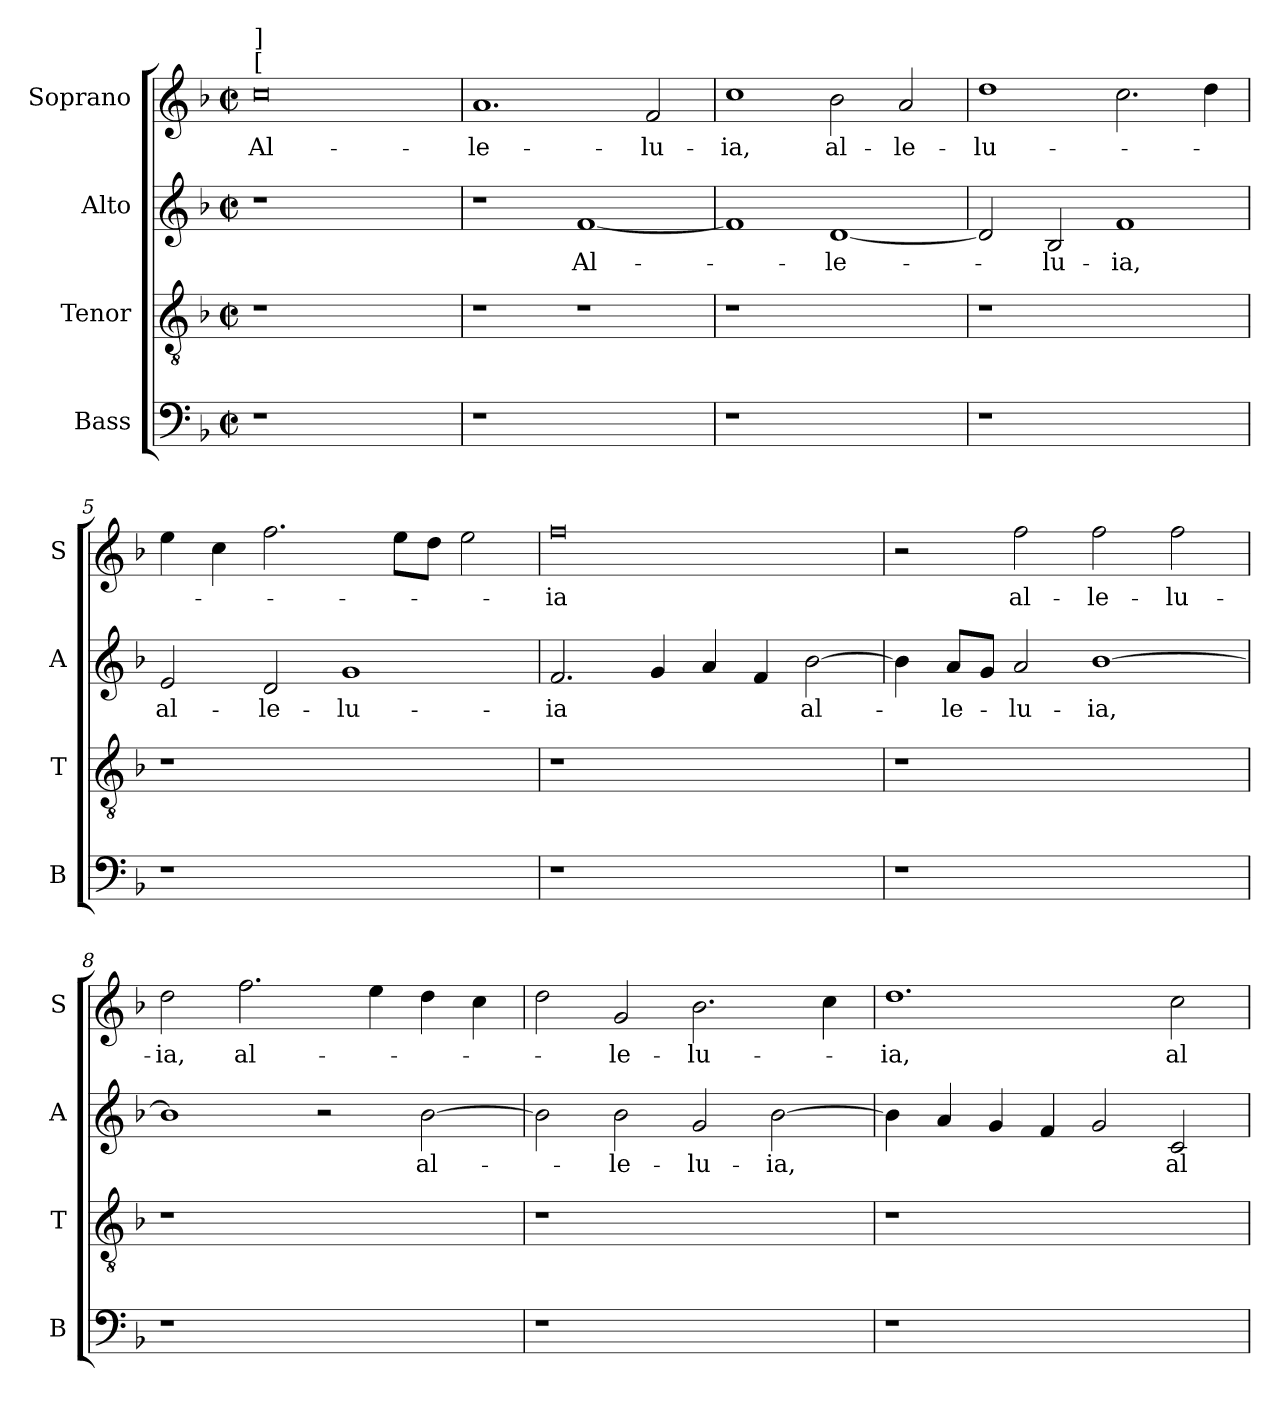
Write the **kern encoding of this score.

**kern	**kern	**kern	**text	**kern	**text
*part4	*part3	*part2	*part2	*part1	*part1
*staff4	*staff3	*staff2	*staff2	*staff1	*staff1
*I"Bass	*I"Tenor	*I"Alto	*	*I"Soprano	*
*I'B	*I'T	*I'A	*	*I'S	*
*clefF4	*clefGv2	*clefG2	*	*clefG2	*
*k[b-]	*k[b-]	*k[b-]	*	*k[b-]	*
*F:	*F:	*F:	*	*F:	*
*M2/2	*M2/2	*M2/2	*	*M2/2	*
*met(c|)	*met(c|)	*met(c|)	*	*met(c|)	*
*MM200	*MM200	*MM200	*	*MM200	*
=1	=1	=1	=1	=1	=1
!	!	!	!	!LO:TX:a:t=[	!
!	!	!	!	!LO:TX:a:t=]	!
!	!	!	!	!	!LO:LY:b
1r	1r	1r	.	0cc	Al-
1ryy	1ryy	1ryy	.	.	.
=2	=2	=2	=2	=2	=2
!	!	!	!	!	!LO:LY:b
1r	1r	1r	.	1.a	-le-
!	!	!	!LO:LY:b	!	!
1ryy	1r	[1f	Al-	.	.
!	!	!	!	!	!LO:LY:b
.	.	.	.	2f/	-lu-
=3	=3	=3	=3	=3	=3
!	!	!	!	!	!LO:LY:b
1r	1r	1f]	.	1cc	-ia,
!	!	!	!LO:LY:b	!	!LO:LY:b
1ryy	1ryy	[1d	-le-	2b-\	al-
!	!	!	!	!	!LO:LY:b
.	.	.	.	2a/	-le-
=4	=4	=4	=4	=4	=4
!	!	!	!	!	!LO:LY:b
1r	1r	2d/]	.	1dd	-lu-
!	!	!	!LO:LY:b	!	!
.	.	2B-/	-lu-	.	.
!	!	!	!LO:LY:b	!	!
1ryy	1ryy	1f	-ia,	2.cc\	.
.	.	.	.	4dd\	.
=5	=5	=5	=5	=5	=5
!	!	!	!LO:LY:b	!	!
1r	1r	2e/	al-	4ee\	.
.	.	.	.	4cc\	.
!	!	!	!LO:LY:b	!	!
.	.	2d/	-le-	2.ff\	.
!	!	!	!LO:LY:b	!	!
1ryy	1ryy	1g	-lu-	.	.
.	.	.	.	8ee\L	.
.	.	.	.	8dd\J	.
.	.	.	.	2ee\	.
!!LO:LB:g=z
=6	=6	=6	=6	=6	=6
!	!	!	!LO:LY:b	!	!LO:LY:b
1r	1r	2.f/	-ia	0ff	-ia
.	.	4g/	.	.	.
1ryy	1ryy	4a/	.	.	.
.	.	4f/	.	.	.
!	!	!	!LO:LY:b	!	!
.	.	[2b-\	al-	.	.
=7	=7	=7	=7	=7	=7
1r	1r	4b-\]	.	2r	.
!	!	!	!LO:LY:b	!	!
.	.	8a/L	-le-	.	.
.	.	8g/J	.	.	.
!	!	!	!LO:LY:b	!	!LO:LY:b
.	.	2a/	-lu-	2ff\	al-
!	!	!	!LO:LY:b	!	!LO:LY:b
1ryy	1ryy	[1b-	-ia,	2ff\	-le-
!	!	!	!	!	!LO:LY:b
.	.	.	.	2ff\	-lu-
=8	=8	=8	=8	=8	=8
!	!	!	!	!	!LO:LY:b
1r	1r	1b-]	.	2dd\	-ia,
!	!	!	!	!	!LO:LY:b
.	.	.	.	2.ff\	al-
1ryy	1ryy	2r	.	.	.
.	.	.	.	4ee\	.
!	!	!	!LO:LY:b	!	!
.	.	[2b-\	al-	4dd\	.
.	.	.	.	4cc\	.
=9	=9	=9	=9	=9	=9
1r	1r	2b-\]	.	2dd\	.
!	!	!	!LO:LY:b	!	!LO:LY:b
.	.	2b-\	-le-	2g/	-le-
!	!	!	!LO:LY:b	!	!LO:LY:b
1ryy	1ryy	2g/	-lu-	2.b-\	-lu-
!	!	!	!LO:LY:b	!	!
.	.	[2b-\	-ia,	.	.
.	.	.	.	4cc\	.
=10	=10	=10	=10	=10	=10
!	!	!	!	!	!LO:LY:b
1r	1r	4b-\]	.	1.dd	-ia,
.	.	4a/	.	.	.
.	.	4g/	.	.	.
.	.	4f/	.	.	.
1ryy	1ryy	2g/	.	.	.
!	!	!	!LO:LY:b	!	!LO:LY:b
.	.	2c/	al-	2cc\	al-
=	=	=	=	=	=
*-	*-	*-	*-	*-	*-
